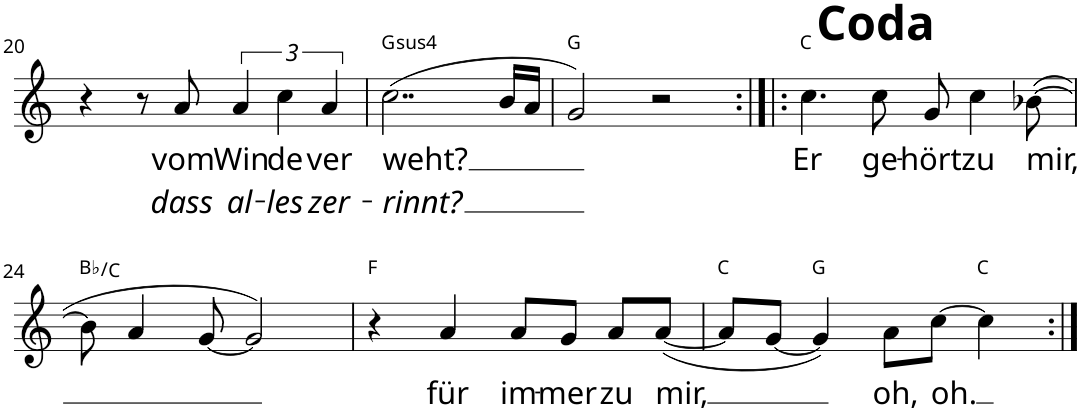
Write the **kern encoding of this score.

**kern	**text	**text	**harte
*part1	*part1	*part1	*part1
*staff1	*staff1	*staff1	*
*I"Piano	*	*	*
*I'Pno	*	*	*
!!LO:PB:g=z
*clefG2	*	*	*
*k[]	*	*	*
*M4/4	*	*	*
=20	=20	=20	=20
4r	.	.	.
8r	.	.	.
!	!LO:LY:b	!LO:LY:b	!
8a/	vom	dass	.
!	!LO:LY:b	!LO:LY:b	!
6a/	Win	al-	.
!	!LO:LY:b	!LO:LY:b	!
6cc\	de	-les	.
!	!LO:LY:b	!LO:LY:b	!
6a/	ver	zer-	.
=21	=21	=21	=21
!	!LO:LY:b	!LO:LY:b	!LO:H:kt=4
(2..cc\	weht?	-rinnt?	G:sus4
16b/LL	.	.	.
16a/JJ	.	.	.
=22	=22	=22	=22
2g/)	.	.	G:maj
2r	.	.	.
=23:|!|:	=23:|!|:	=23:|!|:	=23:|!|:
!	!LO:LY:b	!	!
4.cc\	Er	.	C:maj
!	!LO:LY:b	!	!
8cc\	ge-	.	.
!	!LO:LY:b	!	!
8g/	-hört	.	.
!	!LO:LY:b	!	!
4cc\	zu	.	.
!	!LO:LY:b	!	!
([8b-X\	mir,	.	.
!!LO:LB:g=z
=24	=24	=24	=24
8b-\]	.	.	Bb:maj/2
4a/	.	.	.
[8g/	.	.	.
2g/])	.	.	.
=25	=25	=25	=25
4r	.	.	F:maj
!	!LO:LY:b	!	!
4a/	für	.	.
!	!LO:LY:b	!	!
8a/L	im-	.	.
!	!LO:LY:b	!	!
8g/J	-mer	.	.
!	!LO:LY:b	!	!
8a/L	zu	.	.
!	!LO:LY:b	!	!
([8a/J	mir,	.	.
=26	=26	=26	=26
8a/L]	.	.	C:maj
[8g/J	.	.	.
4g/])	.	.	G:maj
!	!LO:LY:b	!	!
8a\L	oh,	.	.
!	!LO:LY:b	!	!
[8cc\J	oh.	.	.
4cc\]	.	.	C:maj
=:|!	=:|!	=:|!	=:|!
*-	*-	*-	*-
